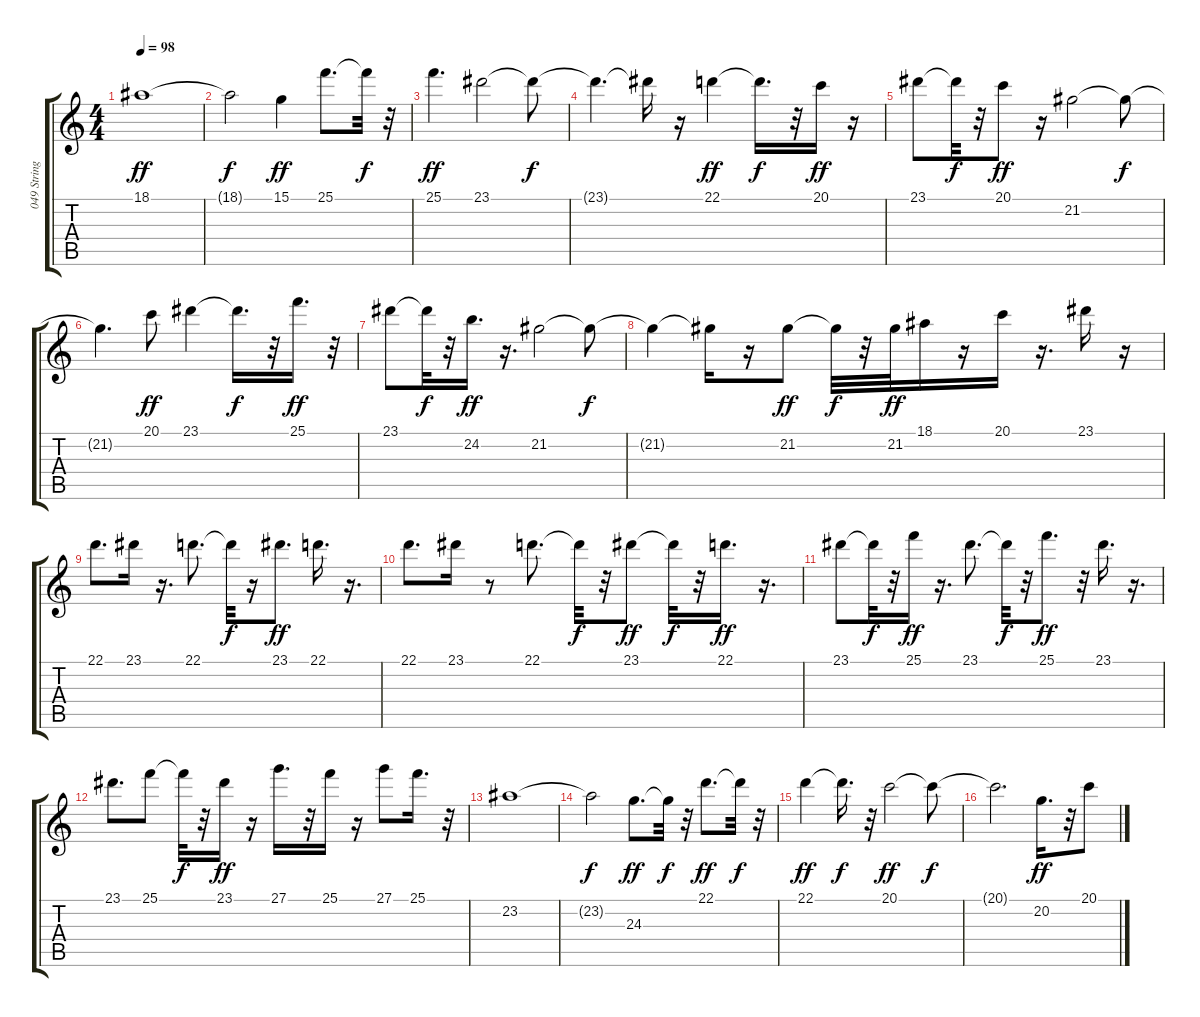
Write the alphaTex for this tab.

\track ("049 String Lines                        " "049 String") {instrument stringensemble1}
\staff {score tabs}
\tuning (E4 B3 G3 D3 A2 E2) {hide}
\ts (4 4)
\tempo 98
\clef g2
\ks c
18.1.1{dy ff} |
18.1{t}.2{dy f} 15.1.4{dy ff} 25.1.8{d} 25.1{t}.32{dy f} r.32 |
25.1.4{d dy ff} 23.1.2 23.1{t}.8{dy f} |
23.1{t}.4{d} 23.1{t}.16 r.16 22.1.4{dy ff} 22.1{t}.16{d dy f} r.32 20.1.16{dy ff} r.16 |
23.1.8 23.1{t}.32{dy f} r.32 20.1.8{dy ff} r.16 21.2.2 21.2{t}.8{dy f} |
21.2{t}.4{d} 20.1.8{dy ff} 23.1.4 23.1{t}.16{d dy f} r.32 25.1.16{d dy ff} r.32 |
23.1.8 23.1{t}.32{dy f} r.32 24.2.16{d dy ff} r.16{d} 21.2.2 21.2{t}.8{dy f} |
21.2{t}.4 21.2{t}.16 r.16 21.2.8{dy ff} 21.2{t}.32{dy f} r.32 21.2.32{dy ff} 18.1.16 r.16 20.1.16 r.16{d} 23.1.16 r.16 |
22.1.8{d} 23.1.16 r.16{d} 22.1.8{d} 22.1{t}.32{dy f} r.16 23.1.8{d dy ff} 22.1.16{d} r.16{d} |
22.1.8{d} 23.1.16 r.8 22.1.8{d} 22.1{t}.32{dy f} r.32 23.1.8{dy ff} 23.1{t}.32{dy f} r.32 22.1.16{d dy ff} r.16{d} |
23.1.8 23.1{t}.32{dy f} r.32 25.1.16{dy ff} r.16{d} 23.1.8{d} 23.1{t}.32{dy f} r.32 25.1.8{d dy ff} r.32 23.1.16{d} r.16{d} |
23.1.8{d} 25.1.8 25.1{t}.32{dy f} r.32 23.1.16{dy ff} r.16 27.1.16{d} r.32 25.1.16 r.16 27.1.8 25.1.16{d} r.32 |
23.2.1 |
23.2{t}.2{dy f} 24.3.8{d dy ff} 24.3{t}.32{dy f} r.32 22.1.8{d dy ff} 22.1{t}.32{dy f} r.32 |
22.1.4{dy ff} 22.1{t}.16{d dy f} r.32 20.1.2{dy ff} 20.1{t}.8{dy f} |
20.1{t}.2{d} 20.2.16{d dy ff} r.32 20.1.8
